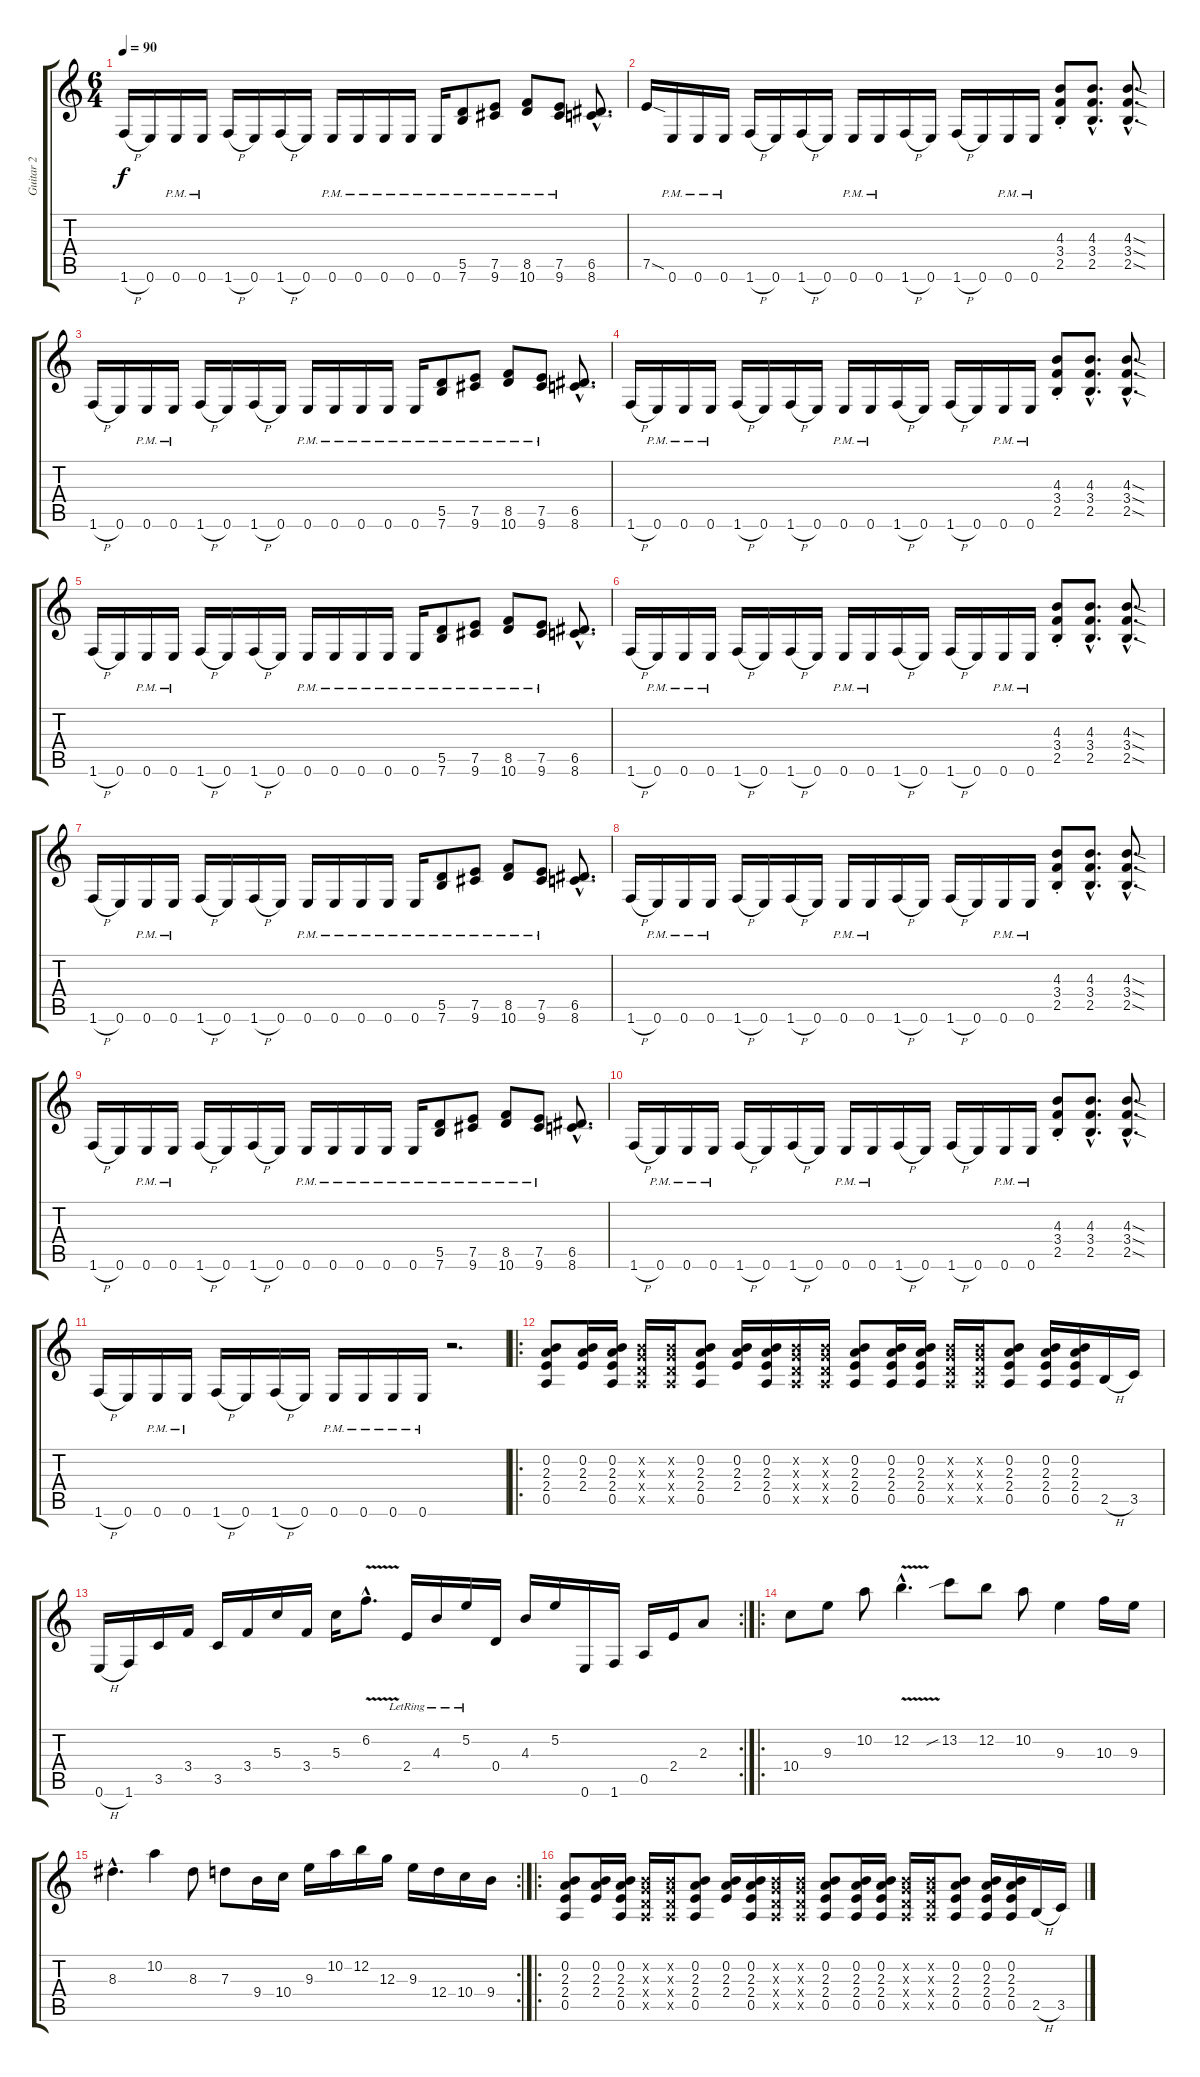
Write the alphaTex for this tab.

\track ("Guitar 2" "Guitar 2") {instrument distortionguitar}
\staff {score tabs}
\tuning (E4 B3 G3 D3 A2 E2) {hide}
\ts (6 4)
\tempo 90
\clef g2
\ks c
1.6{h}.16{dy f} 0.6.16 0.6{pm}.16 0.6{pm}.16 1.6{h}.16 0.6.16 1.6{h}.16 0.6.16 0.6{pm}.16 0.6{pm}.16 0.6{pm}.16 0.6{pm}.16 0.6{pm}.16 (5.5{pm} 7.6{pm}).8 (7.5{pm} 9.6{pm}).8 (8.5{pm} 10.6{pm}).8 (7.5{pm} 9.6{pm}).8 (6.5{hac} 8.6{hac}).8{d} |
7.5{sod}.16 0.6{pm}.16 0.6{pm}.16 0.6{pm}.16 1.6{h}.16 0.6.16 1.6{h}.16 0.6.16 0.6{pm}.16 0.6{pm}.16 1.6{h}.16 0.6.16 1.6{h}.16 0.6.16 0.6{pm}.16 0.6{pm}.16 (4.3{st} 3.4{st} 2.5{st}).8 (4.3{hac} 3.4{hac} 2.5{hac}).8{d} (4.3{sod hac} 3.4{sod hac} 2.5{sod hac}).8{d} |
1.6{h}.16 0.6.16 0.6{pm}.16 0.6{pm}.16 1.6{h}.16 0.6.16 1.6{h}.16 0.6.16 0.6{pm}.16 0.6{pm}.16 0.6{pm}.16 0.6{pm}.16 0.6{pm}.16 (5.5{pm} 7.6{pm}).8 (7.5{pm} 9.6{pm}).8 (8.5{pm} 10.6{pm}).8 (7.5{pm} 9.6{pm}).8 (6.5{hac} 8.6{hac}).8{d} |
1.6{h}.16 0.6{pm}.16 0.6{pm}.16 0.6{pm}.16 1.6{h}.16 0.6.16 1.6{h}.16 0.6.16 0.6{pm}.16 0.6{pm}.16 1.6{h}.16 0.6.16 1.6{h}.16 0.6.16 0.6{pm}.16 0.6{pm}.16 (4.3{st} 3.4{st} 2.5{st}).8 (4.3{hac} 3.4{hac} 2.5{hac}).8{d} (4.3{sod hac} 3.4{sod hac} 2.5{sod hac}).8{d} |
1.6{h}.16 0.6.16 0.6{pm}.16 0.6{pm}.16 1.6{h}.16 0.6.16 1.6{h}.16 0.6.16 0.6{pm}.16 0.6{pm}.16 0.6{pm}.16 0.6{pm}.16 0.6{pm}.16 (5.5{pm} 7.6{pm}).8 (7.5{pm} 9.6{pm}).8 (8.5{pm} 10.6{pm}).8 (7.5{pm} 9.6{pm}).8 (6.5{hac} 8.6{hac}).8{d} |
1.6{h}.16 0.6{pm}.16 0.6{pm}.16 0.6{pm}.16 1.6{h}.16 0.6.16 1.6{h}.16 0.6.16 0.6{pm}.16 0.6{pm}.16 1.6{h}.16 0.6.16 1.6{h}.16 0.6.16 0.6{pm}.16 0.6{pm}.16 (4.3{st} 3.4{st} 2.5{st}).8 (4.3{hac} 3.4{hac} 2.5{hac}).8{d} (4.3{sod hac} 3.4{sod hac} 2.5{sod hac}).8{d} |
1.6{h}.16 0.6.16 0.6{pm}.16 0.6{pm}.16 1.6{h}.16 0.6.16 1.6{h}.16 0.6.16 0.6{pm}.16 0.6{pm}.16 0.6{pm}.16 0.6{pm}.16 0.6{pm}.16 (5.5{pm} 7.6{pm}).8 (7.5{pm} 9.6{pm}).8 (8.5{pm} 10.6{pm}).8 (7.5{pm} 9.6{pm}).8 (6.5{hac} 8.6{hac}).8{d} |
1.6{h}.16 0.6{pm}.16 0.6{pm}.16 0.6{pm}.16 1.6{h}.16 0.6.16 1.6{h}.16 0.6.16 0.6{pm}.16 0.6{pm}.16 1.6{h}.16 0.6.16 1.6{h}.16 0.6.16 0.6{pm}.16 0.6{pm}.16 (4.3{st} 3.4{st} 2.5{st}).8 (4.3{hac} 3.4{hac} 2.5{hac}).8{d} (4.3{sod hac} 3.4{sod hac} 2.5{sod hac}).8{d} |
1.6{h}.16 0.6.16 0.6{pm}.16 0.6{pm}.16 1.6{h}.16 0.6.16 1.6{h}.16 0.6.16 0.6{pm}.16 0.6{pm}.16 0.6{pm}.16 0.6{pm}.16 0.6{pm}.16 (5.5{pm} 7.6{pm}).8 (7.5{pm} 9.6{pm}).8 (8.5{pm} 10.6{pm}).8 (7.5{pm} 9.6{pm}).8 (6.5{hac} 8.6{hac}).8{d} |
1.6{h}.16 0.6{pm}.16 0.6{pm}.16 0.6{pm}.16 1.6{h}.16 0.6.16 1.6{h}.16 0.6.16 0.6{pm}.16 0.6{pm}.16 1.6{h}.16 0.6.16 1.6{h}.16 0.6.16 0.6{pm}.16 0.6{pm}.16 (4.3{st} 3.4{st} 2.5{st}).8 (4.3{hac} 3.4{hac} 2.5{hac}).8{d} (4.3{sod hac} 3.4{sod hac} 2.5{sod hac}).8{d} |
1.6{h}.16 0.6.16 0.6{pm}.16 0.6{pm}.16 1.6{h}.16 0.6.16 1.6{h}.16 0.6.16 0.6{pm}.16 0.6{pm}.16 0.6{pm}.16 0.6{pm}.16 r.2{d} |
\ro
(0.2 2.3 2.4 0.5).8 (0.2 2.3 2.4).16 (0.2 2.3 2.4 0.5).16 (0.2{x} 0.3{x} 0.4{x} 0.5{x}).16 (0.2{x} 0.3{x} 0.4{x} 0.5{x}).16 (0.2 2.3 2.4 0.5).8 (0.2 2.3 2.4).16 (0.2 2.3 2.4 0.5).16 (0.2{x} 0.3{x} 0.4{x} 0.5{x}).16 (0.2{x} 0.3{x} 0.4{x} 0.5{x}).16 (0.2 2.3 2.4 0.5).8 (0.2 2.3 2.4 0.5).16 (0.2 2.3 2.4 0.5).16 (0.2{x} 0.3{x} 0.4{x} 0.5{x}).16 (0.2{x} 0.3{x} 0.4{x} 0.5{x}).16 (0.2 2.3 2.4 0.5).8 (0.2 2.3 2.4 0.5).16 (0.2 2.3 2.4 0.5).16 2.5{h}.16 3.5.16 |
\rc 2
0.6{h}.16 1.6.16 3.5.16 3.4.16 3.5.16 3.4.16 5.3.16 3.4.16 5.3.16 6.2{v hac}.8{d} 2.4{lr}.16 4.3{lr}.16 5.2{lr}.16 0.4.16 4.3.16 5.2.16 0.6.16 1.6.16 0.5.16 2.4.16 2.3.8 |
\ro
10.4.8 9.3.8 10.2.8 12.2{v hac}.4{d} 13.2{sib}.8 12.2.8 10.2.8 9.3.4 10.3.16 9.3.16 |
\rc 2
8.3{hac}.4{d} 10.2.4 8.3.8 7.3.8 9.4.16 10.4.16 9.3.16 10.2.16 12.2.16 12.3.16 9.3.16 12.4.16 10.4.16 9.4.16 |
\ro
(0.2 2.3 2.4 0.5).8 (0.2 2.3 2.4).16 (0.2 2.3 2.4 0.5).16 (0.2{x} 0.3{x} 0.4{x} 0.5{x}).16 (0.2{x} 0.3{x} 0.4{x} 0.5{x}).16 (0.2 2.3 2.4 0.5).8 (0.2 2.3 2.4).16 (0.2 2.3 2.4 0.5).16 (0.2{x} 0.3{x} 0.4{x} 0.5{x}).16 (0.2{x} 0.3{x} 0.4{x} 0.5{x}).16 (0.2 2.3 2.4 0.5).8 (0.2 2.3 2.4 0.5).16 (0.2 2.3 2.4 0.5).16 (0.2{x} 0.3{x} 0.4{x} 0.5{x}).16 (0.2{x} 0.3{x} 0.4{x} 0.5{x}).16 (0.2 2.3 2.4 0.5).8 (0.2 2.3 2.4 0.5).16 (0.2 2.3 2.4 0.5).16 2.5{h}.16 3.5.16
